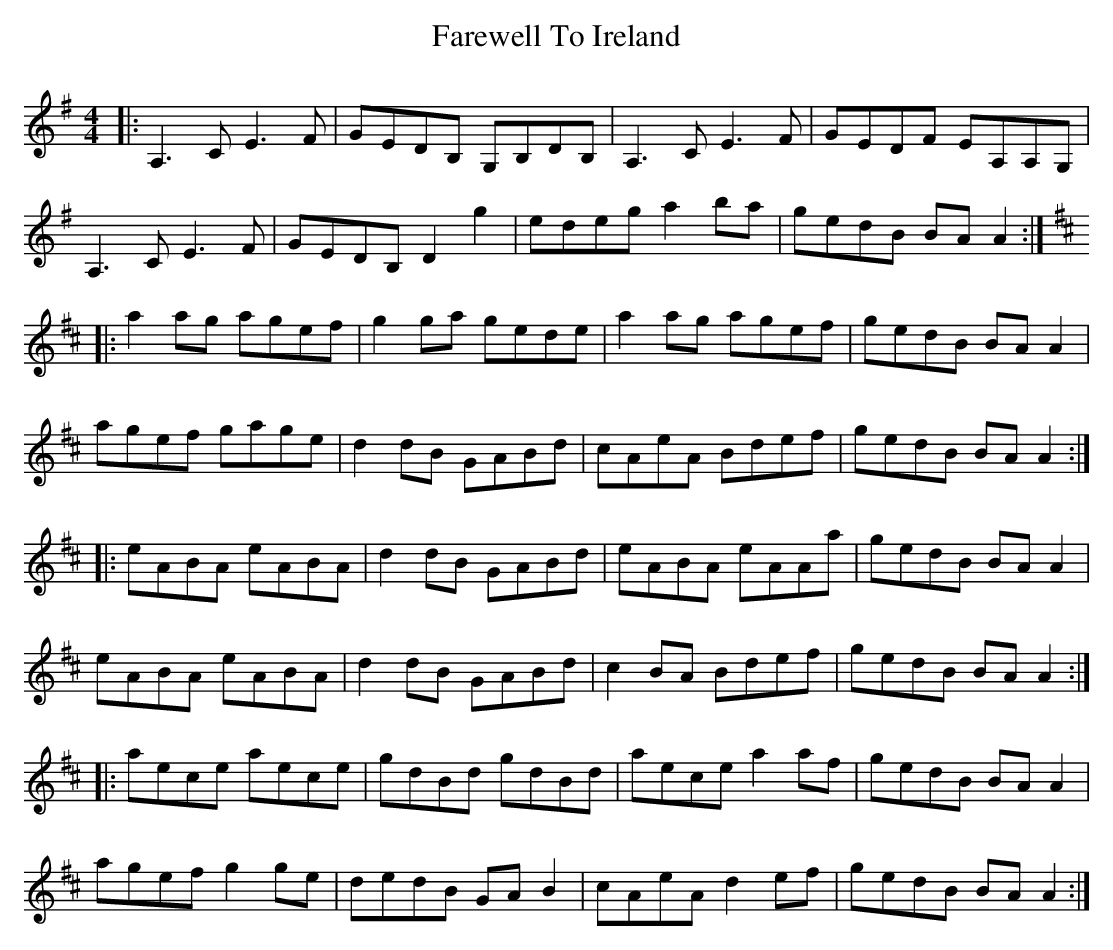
X:1
T: Farewell To Ireland
M: 4/4
L: 1/8
K: Ador
|:A,3 C E3 F|GEDB, G,B,DB,|A,3 C E3 F|GEDF EA,A,G,|
A,3 C E3 F|GEDB, D2 g2|edeg a2 ba|gedB BA A2:|
K:AMix
|:a2 ag agef|g2 ga gede|a2 ag agef|gedB BA A2|
agef gage|d2 dB GABd|cAeA Bdef|gedB BA A2:|
|:eABA eABA|d2 dB GABd|eABA eAAa|gedB BA A2|
eABA eABA|d2 dB GABd|c2 BA Bdef|gedB BA A2:|
|:aece aece|gdBd gdBd|aece a2 af|gedB BA A2|
agef g2 ge|dedB GA B2|cAeA d2 ef|gedB BA A2:|
